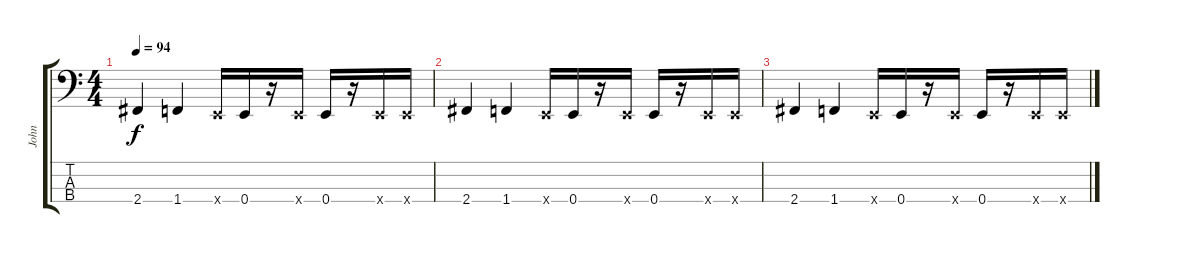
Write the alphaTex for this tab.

\track ("John" "John") {instrument electricbassfinger}
\staff {score tabs}
\tuning (G2 D2 A1 E1) {hide}
\ts (4 4)
\tempo 94
\clef f4
\ks c
2.4.4{dy f} 1.4.4 0.4{x}.16 0.4.16 r.16 0.4{x}.16 0.4.16 r.16 0.4{x}.16 0.4{x}.16 |
2.4.4 1.4.4 0.4{x}.16 0.4.16 r.16 0.4{x}.16 0.4.16 r.16 0.4{x}.16 0.4{x}.16 |
2.4.4 1.4.4 0.4{x}.16 0.4.16 r.16 0.4{x}.16 0.4.16 r.16 0.4{x}.16 0.4{x}.16
